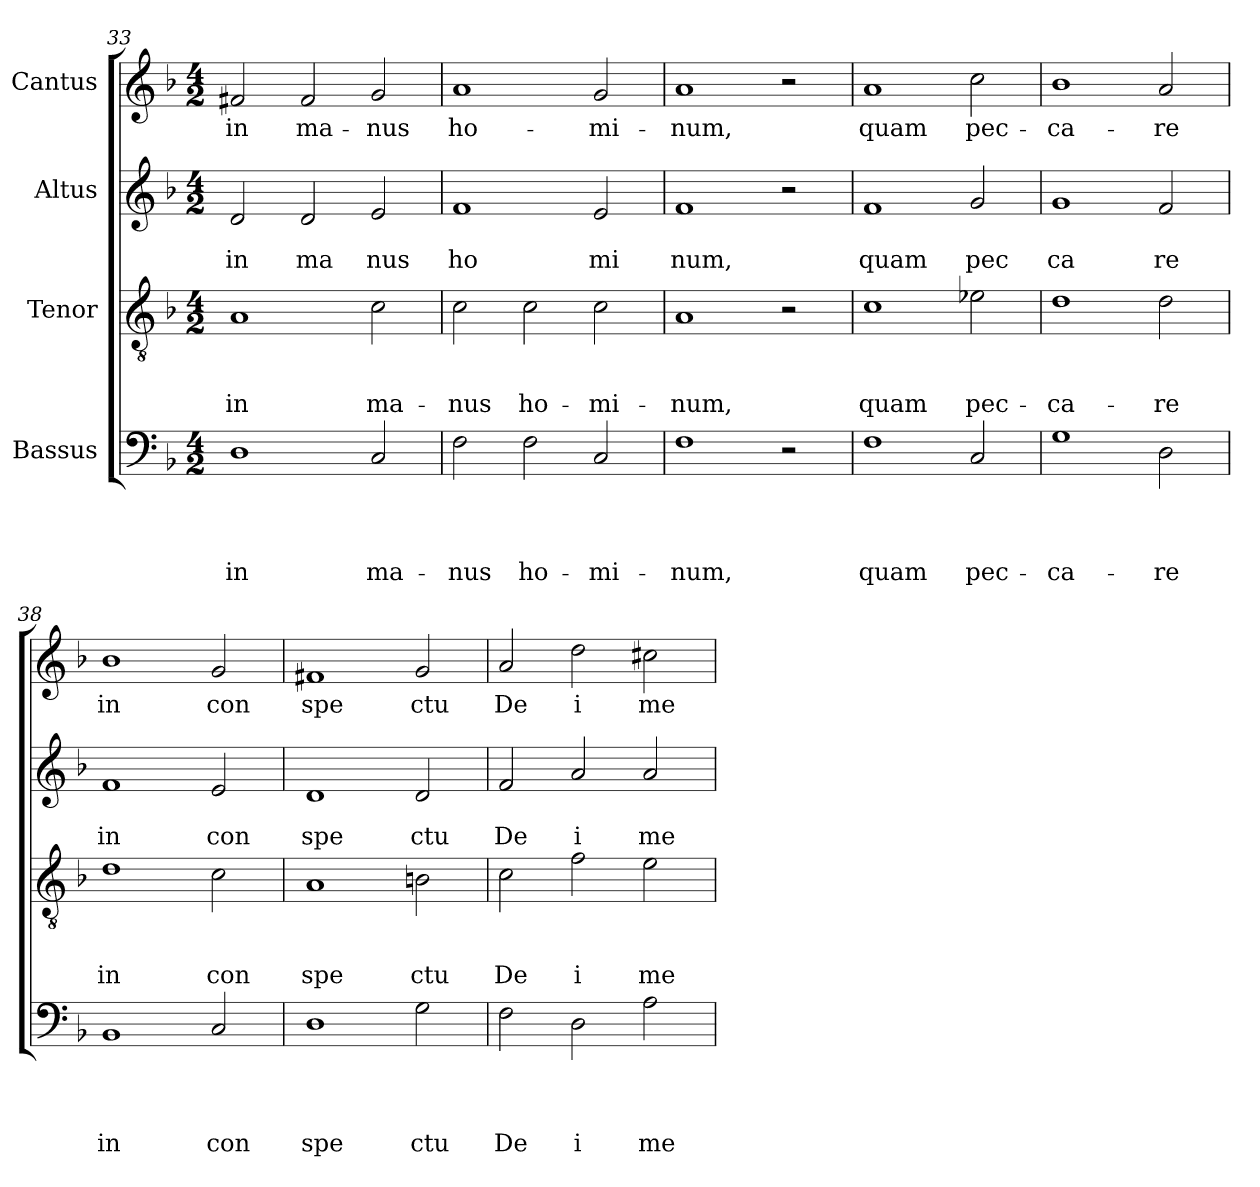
**kern	**text	**text	**text	**text	**kern	**text	**text	**text	**kern	**text	**text	**kern	**text
*part4	*part4	*part4	*part4	*part4	*part3	*part3	*part3	*part3	*part2	*part2	*part2	*part1	*part1
*staff4	*staff4	*staff4	*staff4	*staff4	*staff3	*staff3	*staff3	*staff3	*staff2	*staff2	*staff2	*staff1	*staff1
*I"Bassus	*	*	*	*	*I"Tenor	*	*	*	*I"Altus	*	*	*I"Cantus	*
*clefF4	*	*	*	*	*clefGv2	*	*	*	*clefG2	*	*	*clefG2	*
*ITrd-3c-5	*	*	*	*	*ITrd-3c-5	*	*	*	*ITrd-3c-5	*	*	*	*
*k[b-e-]	*	*	*	*	*k[b-e-]	*	*	*	*k[b-e-]	*	*	*k[b-]	*
*B-:	*	*	*	*	*B-:	*	*	*	*B-:	*	*	*F:	*
*M4/2	*	*	*	*	*M4/2	*	*	*	*M4/2	*	*	*M4/2	*
=33	=33	=33	=33	=33	=33	=33	=33	=33	=33	=33	=33	=33	=33
!	!	!	!	!LO:LY:b	!	!	!	!LO:LY:b	!	!	!LO:LY:b	!	!LO:LY:b
1G	.	.	.	in	1d	.	.	in	2g/	.	in	2f#X/	in
!	!	!	!	!	!	!	!	!	!	!	!LO:LY:b	!	!LO:LY:b
.	.	.	.	.	.	.	.	.	2g/	.	ma	2f#/	ma-
!	!	!	!	!LO:LY:b	!	!	!	!LO:LY:b	!	!	!LO:LY:b	!	!LO:LY:b
2F/	.	.	.	ma-	2f\	.	.	ma-	2a/	.	nus	2g/	-nus
=34	=34	=34	=34	=34	=34	=34	=34	=34	=34	=34	=34	=34	=34
!	!	!	!	!LO:LY:b	!	!	!	!LO:LY:b	!	!	!LO:LY:b	!	!LO:LY:b
2B-\	.	.	.	-nus	2f\	.	.	-nus	1b-	.	ho	1a	ho-
!	!	!	!	!LO:LY:b	!	!	!	!LO:LY:b	!	!	!	!	!
2B-\	.	.	.	ho-	2f\	.	.	ho-	.	.	.	.	.
!	!	!	!	!LO:LY:b	!	!	!	!LO:LY:b	!	!	!LO:LY:b	!	!LO:LY:b
2F/	.	.	.	-mi-	2f\	.	.	-mi-	2a/	.	mi	2g/	-mi-
=35	=35	=35	=35	=35	=35	=35	=35	=35	=35	=35	=35	=35	=35
!	!	!	!	!LO:LY:b	!	!	!	!LO:LY:b	!	!	!LO:LY:b	!	!LO:LY:b
1B-	.	.	.	-num,	1d	.	.	-num,	1b-	.	num,	1a	-num,
2r	.	.	.	.	2r	.	.	.	2r	.	.	2r	.
=36	=36	=36	=36	=36	=36	=36	=36	=36	=36	=36	=36	=36	=36
!	!	!	!	!LO:LY:b	!	!	!	!LO:LY:b	!	!	!LO:LY:b	!	!LO:LY:b
1B-	.	.	.	quam	1f	.	.	quam	1b-	.	quam	1a	quam
!	!	!	!	!LO:LY:b	!	!	!	!LO:LY:b	!	!	!LO:LY:b	!	!LO:LY:b
2F/	.	.	.	pec-	2a-X\	.	.	pec-	2cc/	.	pec	2cc\	pec-
=37	=37	=37	=37	=37	=37	=37	=37	=37	=37	=37	=37	=37	=37
!	!	!	!	!LO:LY:b	!	!	!	!LO:LY:b	!	!	!LO:LY:b	!	!LO:LY:b
1c	.	.	.	-ca-	1g	.	.	-ca-	1cc	.	ca	1b-	-ca-
!	!	!	!	!LO:LY:b	!	!	!	!LO:LY:b	!	!	!LO:LY:b	!	!LO:LY:b
2G\	.	.	.	-re	2g\	.	.	-re	2b-/	.	re	2a/	-re
!!LO:LB:g=z
=38	=38	=38	=38	=38	=38	=38	=38	=38	=38	=38	=38	=38	=38
!	!	!	!	!LO:LY:b	!	!	!	!LO:LY:b	!	!	!LO:LY:b	!	!LO:LY:b
1E-	.	.	.	in	1g	.	.	in	1b-	.	in	1b-	in
!	!	!	!	!LO:LY:b	!	!	!	!LO:LY:b	!	!	!LO:LY:b	!	!LO:LY:b
2F/	.	.	.	con	2f\	.	.	con	2a/	.	con	2g/	con
=39	=39	=39	=39	=39	=39	=39	=39	=39	=39	=39	=39	=39	=39
!	!	!	!	!LO:LY:b	!	!	!	!LO:LY:b	!	!	!LO:LY:b	!	!LO:LY:b
1G	.	.	.	spe	1d	.	.	spe	1g	.	spe	1f#X	spe
!	!	!	!	!LO:LY:b	!	!	!	!LO:LY:b	!	!	!LO:LY:b	!	!LO:LY:b
2c\	.	.	.	ctu	2en\	.	.	ctu	2g/	.	ctu	2g/	ctu
=40	=40	=40	=40	=40	=40	=40	=40	=40	=40	=40	=40	=40	=40
!	!	!	!	!LO:LY:b	!	!	!	!LO:LY:b	!	!	!LO:LY:b	!	!LO:LY:b
2B-\	.	.	.	De	2f\	.	.	De	2b-/	.	De	2a/	De
!	!	!	!	!LO:LY:b	!	!	!	!LO:LY:b	!	!	!LO:LY:b	!	!LO:LY:b
2G\	.	.	.	i	2b-\	.	.	i	2dd/	.	i	2dd\	i
!	!	!	!	!LO:LY:b	!	!	!	!LO:LY:b	!	!	!LO:LY:b	!	!LO:LY:b
2d\	.	.	.	me	2a\	.	.	me	2dd/	.	me	2cc#X\	me
=	=	=	=	=	=	=	=	=	=	=	=	=	=
*-	*-	*-	*-	*-	*-	*-	*-	*-	*-	*-	*-	*-	*-
